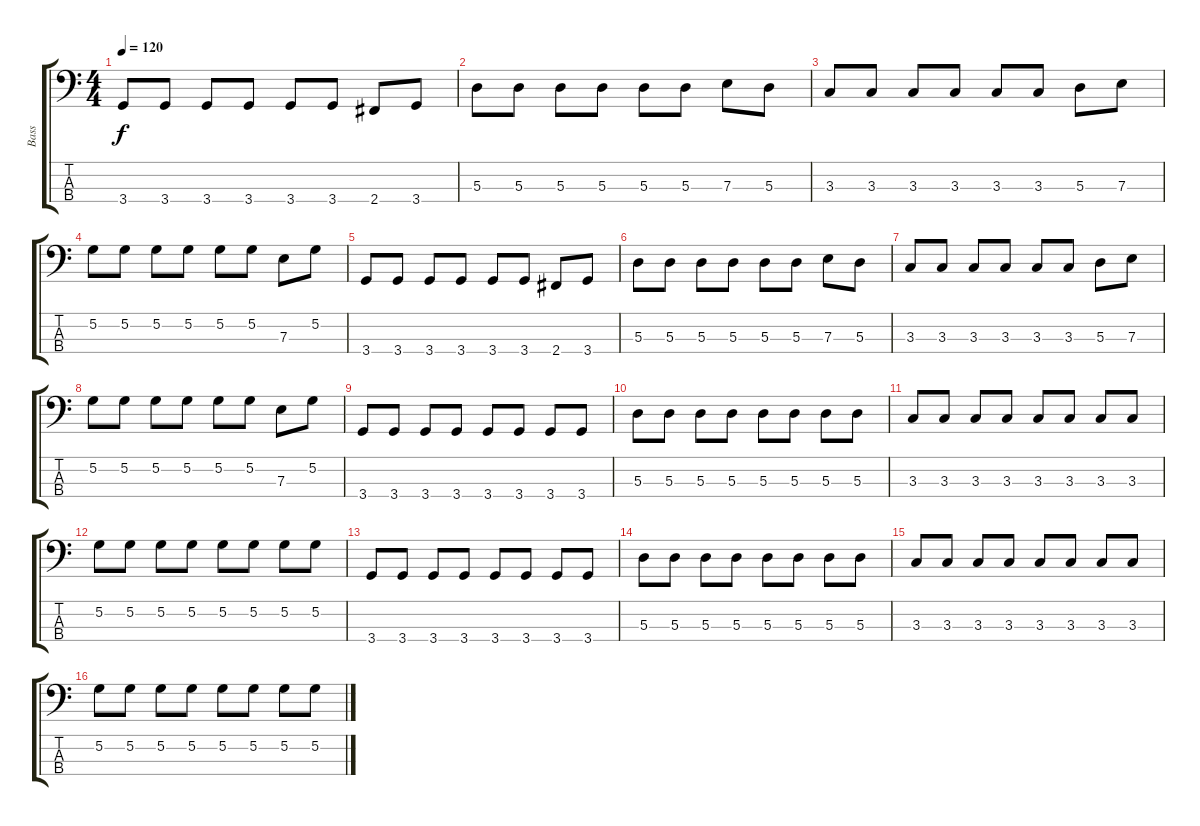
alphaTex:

\track ("Bass" "Bass") {instrument electricbassfinger}
\staff {score tabs}
\tuning (G2 D2 A1 E1) {hide}
\ts (4 4)
\tempo 120
\clef f4
\ks c
3.4.8{dy f} 3.4.8 3.4.8 3.4.8 3.4.8 3.4.8 2.4.8 3.4.8 |
5.3.8 5.3.8 5.3.8 5.3.8 5.3.8 5.3.8 7.3.8 5.3.8 |
3.3.8 3.3.8 3.3.8 3.3.8 3.3.8 3.3.8 5.3.8 7.3.8 |
5.2.8 5.2.8 5.2.8 5.2.8 5.2.8 5.2.8 7.3.8 5.2.8 |
3.4.8 3.4.8 3.4.8 3.4.8 3.4.8 3.4.8 2.4.8 3.4.8 |
5.3.8 5.3.8 5.3.8 5.3.8 5.3.8 5.3.8 7.3.8 5.3.8 |
3.3.8 3.3.8 3.3.8 3.3.8 3.3.8 3.3.8 5.3.8 7.3.8 |
5.2.8 5.2.8 5.2.8 5.2.8 5.2.8 5.2.8 7.3.8 5.2.8 |
3.4.8 3.4.8 3.4.8 3.4.8 3.4.8 3.4.8 3.4.8 3.4.8 |
5.3.8 5.3.8 5.3.8 5.3.8 5.3.8 5.3.8 5.3.8 5.3.8 |
3.3.8 3.3.8 3.3.8 3.3.8 3.3.8 3.3.8 3.3.8 3.3.8 |
5.2.8 5.2.8 5.2.8 5.2.8 5.2.8 5.2.8 5.2.8 5.2.8 |
3.4.8 3.4.8 3.4.8 3.4.8 3.4.8 3.4.8 3.4.8 3.4.8 |
5.3.8 5.3.8 5.3.8 5.3.8 5.3.8 5.3.8 5.3.8 5.3.8 |
3.3.8 3.3.8 3.3.8 3.3.8 3.3.8 3.3.8 3.3.8 3.3.8 |
5.2.8 5.2.8 5.2.8 5.2.8 5.2.8 5.2.8 5.2.8 5.2.8
